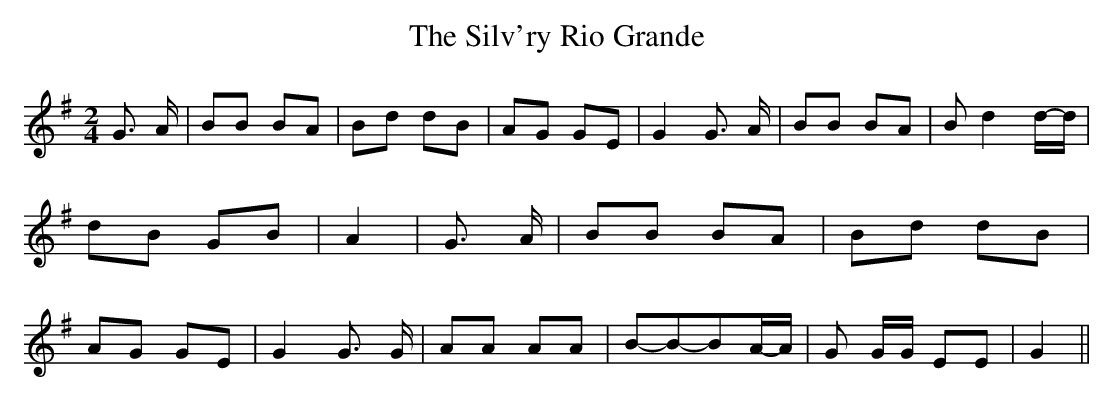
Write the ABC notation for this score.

X:1
T:The Silv'ry Rio Grande
M:2/4
L:1/8
K:G
 G3/2 A/2| BB BA| Bd dB| AG GE| G2 G3/2 A/2| BB BA| B d2d/2-d/2| dB GB|\
 A2| G3/2 A/2| BB BA| Bd dB| AG GE| G2 G3/2 G/2| AA AA|B-B-BA/2-A/2|\
 G G/2G/2 EE| G2||
